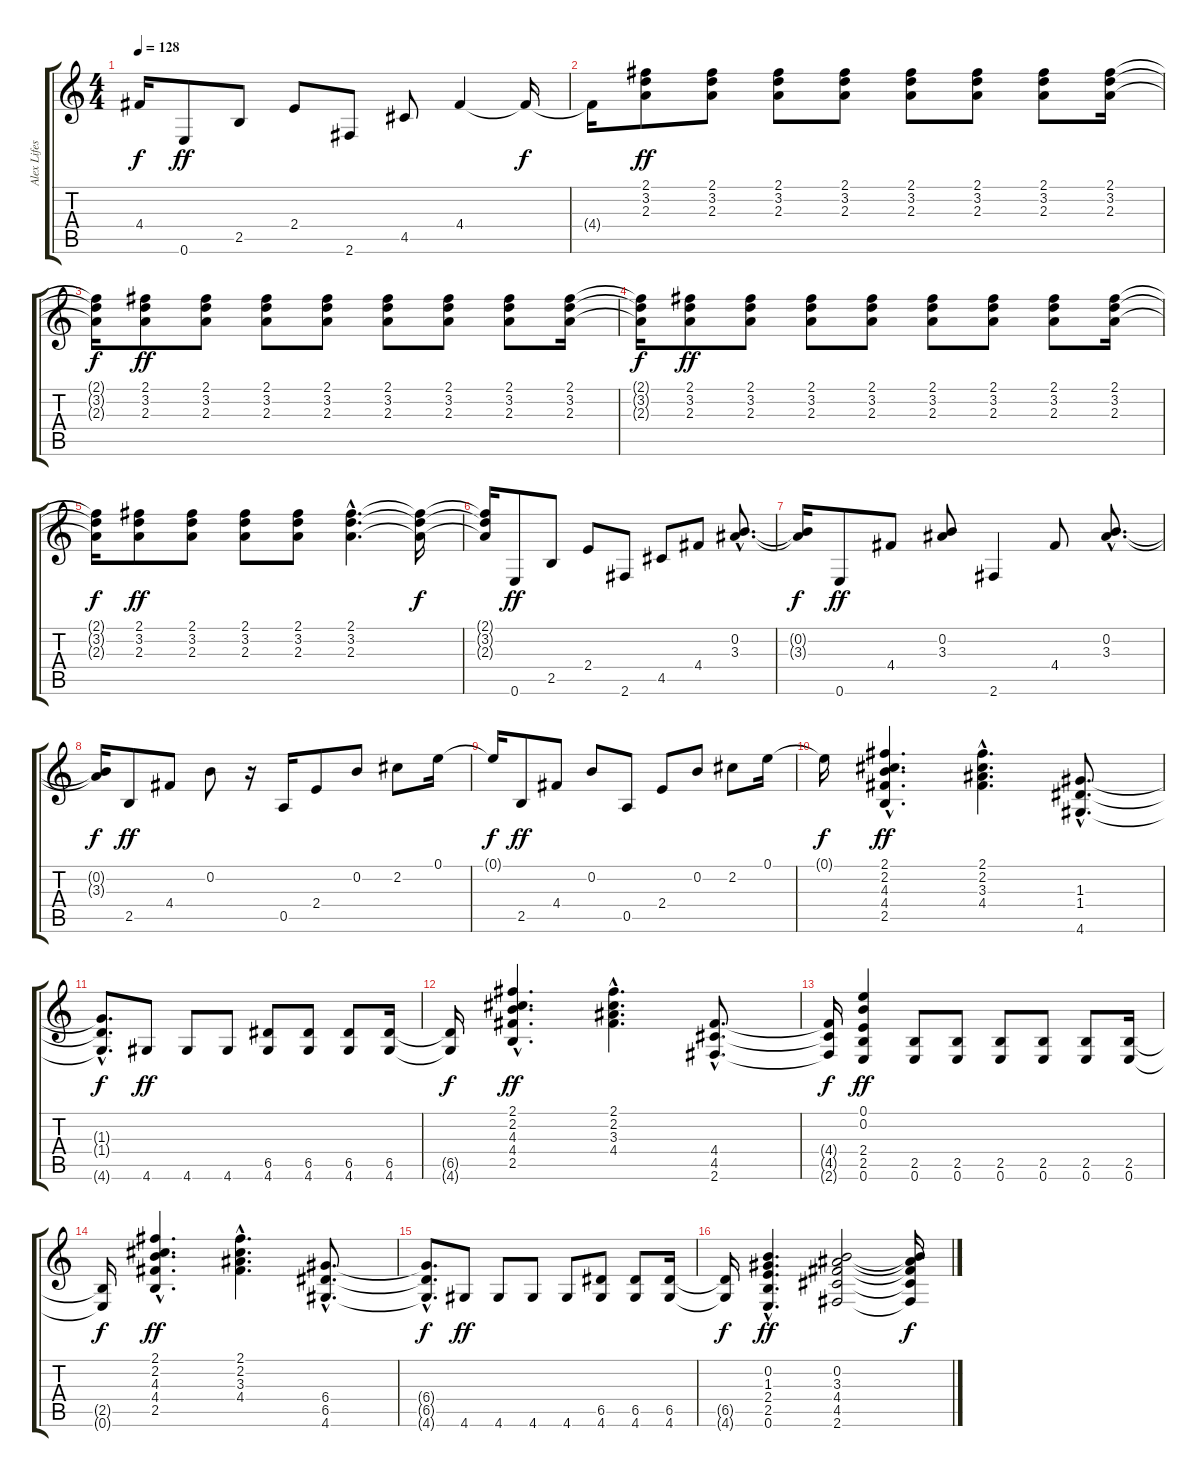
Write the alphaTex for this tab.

\track ("Alex Lifeson I" "Alex Lifes") {instrument electricguitarclean}
\staff {score tabs}
\tuning (E4 B3 G3 D3 A2 E2) {hide}
\ts (4 4)
\tempo 128
\clef g2
\ks c
4.4{t}.16{dy f} 0.6.8{dy ff} 2.5.8 2.4.8 2.6.8 4.5.8 4.4.4 4.4{t}.16{dy f} |
4.4{t}.16 (2.1 3.2 2.3).8{dy ff} (2.1 3.2 2.3).8 (2.1 3.2 2.3).8 (2.1 3.2 2.3).8 (2.1 3.2 2.3).8 (2.1 3.2 2.3).8 (2.1 3.2 2.3).8 (2.1 3.2 2.3).16 |
(2.1{t} 3.2{t} 2.3{t}).16{dy f} (2.1 3.2 2.3).8{dy ff} (2.1 3.2 2.3).8 (2.1 3.2 2.3).8 (2.1 3.2 2.3).8 (2.1 3.2 2.3).8 (2.1 3.2 2.3).8 (2.1 3.2 2.3).8 (2.1 3.2 2.3).16 |
(2.1{t} 3.2{t} 2.3{t}).16{dy f} (2.1 3.2 2.3).8{dy ff} (2.1 3.2 2.3).8 (2.1 3.2 2.3).8 (2.1 3.2 2.3).8 (2.1 3.2 2.3).8 (2.1 3.2 2.3).8 (2.1 3.2 2.3).8 (2.1 3.2 2.3).16 |
(2.1{t} 3.2{t} 2.3{t}).16{dy f} (2.1 3.2 2.3).8{dy ff} (2.1 3.2 2.3).8 (2.1 3.2 2.3).8 (2.1 3.2 2.3).8 (2.1{hac} 3.2{hac} 2.3{hac}).4{d} (2.1{t} 3.2{t} 2.3{t}).16{dy f} |
(2.1{t} 3.2{t} 2.3{t}).16 0.6.8{dy ff} 2.5.8 2.4.8 2.6.8 4.5.8 4.4.8 (0.2{hac} 3.3{hac}).8{d} |
(0.2{t} 3.3{t}).16{dy f} 0.6.8{dy ff} 4.4.8 (0.2 3.3).8 2.6.4 4.4.8 (0.2{hac} 3.3{hac}).8{d} |
(0.2{t} 3.3{t}).16{dy f} 2.5.8{dy ff} 4.4.8 0.2.8 r.16 0.5.16 2.4.8 0.2.8 2.2.8 0.1.16 |
0.1{t}.16{dy f} 2.5.8{dy ff} 4.4.8 0.2.8 0.5.8 2.4.8 0.2.8 2.2.8 0.1.16 |
0.1{t}.16{dy f} (2.1{hac} 2.2{hac} 4.3{hac} 4.4{hac} 2.5{hac}).4{d dy ff} (2.1{hac} 2.2{hac} 3.3{hac} 4.4{hac}).4{d} (1.3{hac} 1.4{hac} 4.6{hac}).8{d} |
(1.3{hac t} 1.4{hac t} 4.6{hac t}).8{d dy f} 4.6.8{dy ff} 4.6.8 4.6.8 (6.5 4.6).8 (6.5 4.6).8 (6.5 4.6).8 (6.5 4.6).16 |
(6.5{t} 4.6{t}).16{dy f} (2.1{hac} 2.2{hac} 4.3{hac} 4.4{hac} 2.5{hac}).4{d dy ff} (2.1{hac} 2.2{hac} 3.3{hac} 4.4{hac}).4{d} (4.4{hac} 4.5{hac} 2.6{hac}).8{d} |
(4.4{t} 4.5{t} 2.6{t}).16{dy f} (0.1 0.2 2.4 2.5 0.6).4{dy ff} (2.5 0.6).8 (2.5 0.6).8 (2.5 0.6).8 (2.5 0.6).8 (2.5 0.6).8 (2.5 0.6).16 |
(2.5{t} 0.6{t}).16{dy f} (2.1{hac} 2.2{hac} 4.3{hac} 4.4{hac} 2.5{hac}).4{d dy ff} (2.1{hac} 2.2{hac} 3.3{hac} 4.4{hac}).4{d} (6.4{hac} 6.5{hac} 4.6{hac}).8{d} |
(6.4{hac t} 6.5{hac t} 4.6{hac t}).8{d dy f} 4.6.8{dy ff} 4.6.8 4.6.8 4.6.8 (6.5 4.6).8 (6.5 4.6).8 (6.5 4.6).16 |
(6.5{t} 4.6{t}).16{dy f} (0.2{hac} 1.3{hac} 2.4{hac} 2.5{hac} 0.6{hac}).4{d dy ff} (0.2 3.3 4.4 4.5 2.6).2 (0.2{t} 3.3{t} 4.4{t} 4.5{t} 2.6{t}).16{dy f}
